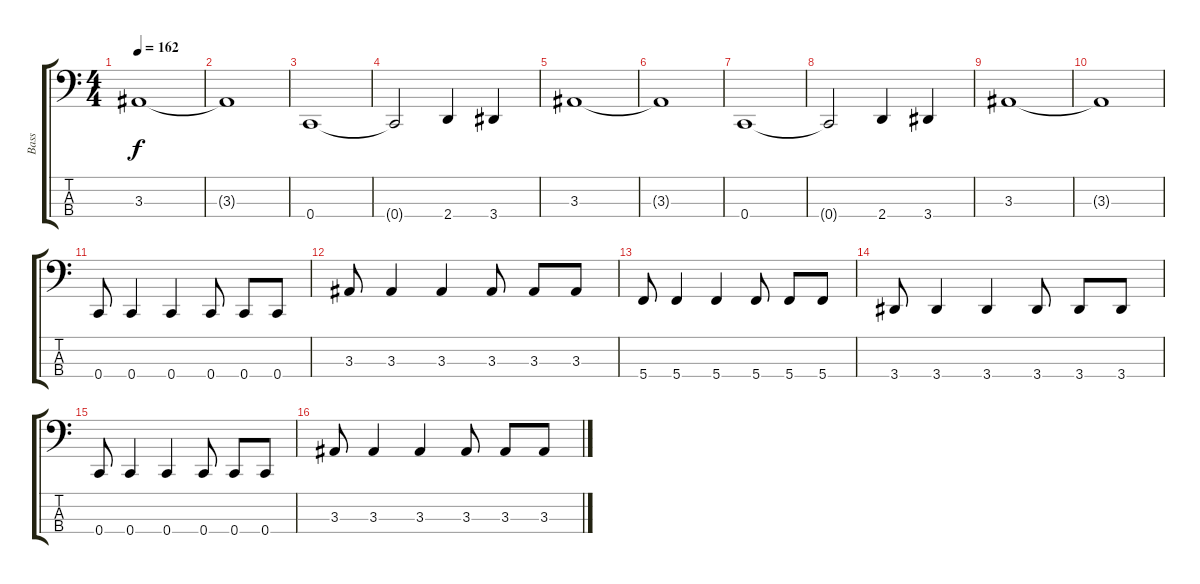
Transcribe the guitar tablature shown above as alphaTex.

\track ("Bass" "Bass") {instrument electricbassfinger}
\staff {score tabs}
\tuning (F2 C2 G1 C1) {hide}
\ts (4 4)
\tempo 162
\clef f4
\ks c
3.3.1{dy f} |
3.3{t}.1 |
0.4.1 |
0.4{t}.2 2.4.4 3.4.4 |
3.3.1 |
3.3{t}.1 |
0.4.1 |
0.4{t}.2 2.4.4 3.4.4 |
3.3.1 |
3.3{t}.1 |
0.4.8 0.4.4 0.4.4 0.4.8 0.4.8 0.4.8 |
3.3.8 3.3.4 3.3.4 3.3.8 3.3.8 3.3.8 |
5.4.8 5.4.4 5.4.4 5.4.8 5.4.8 5.4.8 |
3.4.8 3.4.4 3.4.4 3.4.8 3.4.8 3.4.8 |
0.4.8 0.4.4 0.4.4 0.4.8 0.4.8 0.4.8 |
3.3.8 3.3.4 3.3.4 3.3.8 3.3.8 3.3.8
